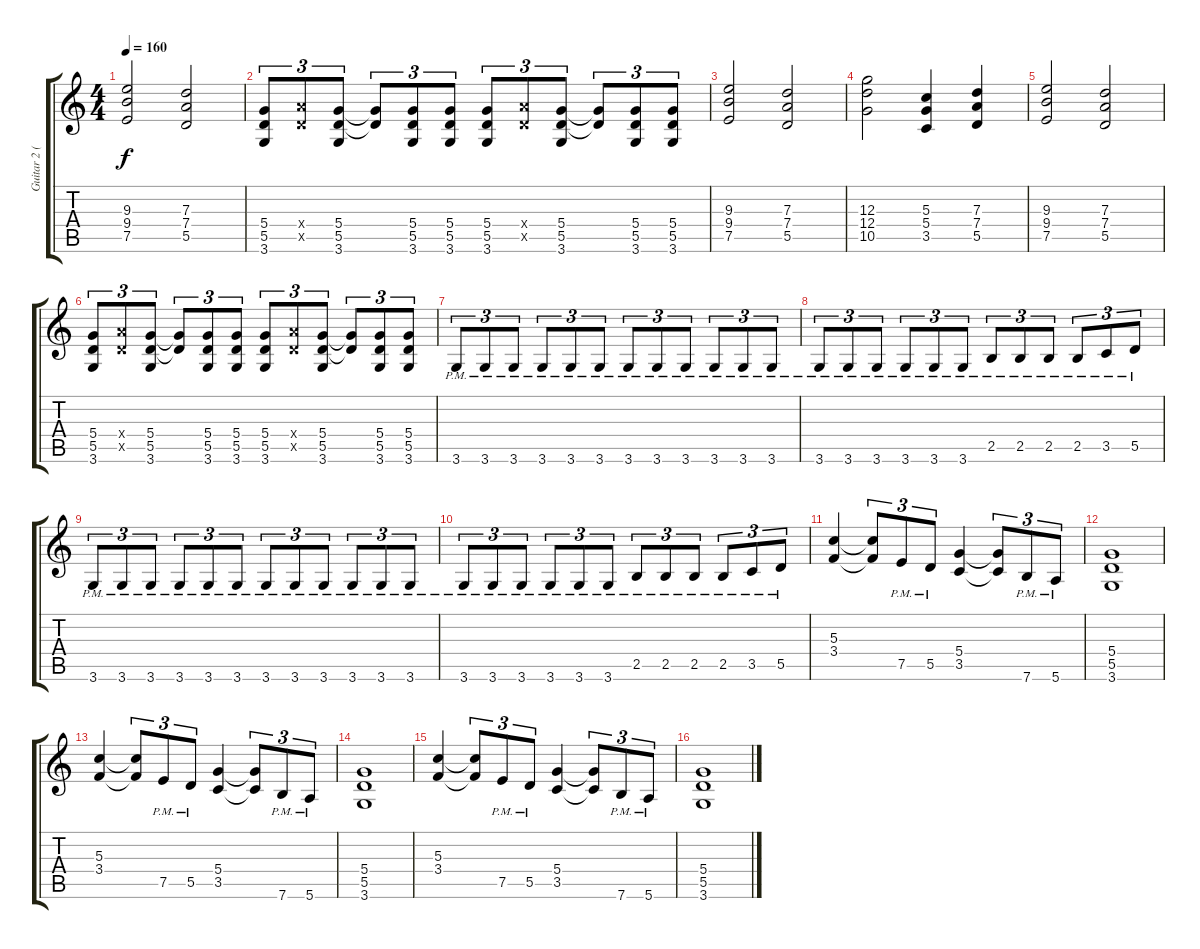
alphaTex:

\track ("Guitar 2 (Smith)" "Guitar 2 (") {instrument distortionguitar}
\staff {score tabs}
\tuning (E4 B3 G3 D3 A2 E2) {hide}
\ts (4 4)
\tempo 160
\clef g2
\ks c
(9.3 9.4 7.5).2{dy f} (7.3 7.4 5.5).2 |
(5.4 5.5 3.6).8{tu (3 2)} (7.4{x} 5.5{x}).8{tu (3 2)} (5.4 5.5 3.6).8{tu (3 2)} (5.4{t} 5.5{t}).8{tu (3 2)} (5.4 5.5 3.6).8{tu (3 2)} (5.4 5.5 3.6).8{tu (3 2)} (5.4 5.5 3.6).8{tu (3 2)} (7.4{x} 5.5{x}).8{tu (3 2)} (5.4 5.5 3.6).8{tu (3 2)} (5.4{t} 5.5{t}).8{tu (3 2)} (5.4 5.5 3.6).8{tu (3 2)} (5.4 5.5 3.6).8{tu (3 2)} |
(9.3 9.4 7.5).2 (7.3 7.4 5.5).2 |
(12.3 12.4 10.5).2 (5.3 5.4 3.5).4 (7.3 7.4 5.5).4 |
(9.3 9.4 7.5).2 (7.3 7.4 5.5).2 |
(5.4 5.5 3.6).8{tu (3 2)} (7.4{x} 5.5{x}).8{tu (3 2)} (5.4 5.5 3.6).8{tu (3 2)} (5.4{t} 5.5{t}).8{tu (3 2)} (5.4 5.5 3.6).8{tu (3 2)} (5.4 5.5 3.6).8{tu (3 2)} (5.4 5.5 3.6).8{tu (3 2)} (7.4{x} 5.5{x}).8{tu (3 2)} (5.4 5.5 3.6).8{tu (3 2)} (5.4{t} 5.5{t}).8{tu (3 2)} (5.4 5.5 3.6).8{tu (3 2)} (5.4 5.5 3.6).8{tu (3 2)} |
3.6{pm}.8{tu (3 2)} 3.6{pm}.8{tu (3 2)} 3.6{pm}.8{tu (3 2)} 3.6{pm}.8{tu (3 2)} 3.6{pm}.8{tu (3 2)} 3.6{pm}.8{tu (3 2)} 3.6{pm}.8{tu (3 2)} 3.6{pm}.8{tu (3 2)} 3.6{pm}.8{tu (3 2)} 3.6{pm}.8{tu (3 2)} 3.6{pm}.8{tu (3 2)} 3.6{pm}.8{tu (3 2)} |
3.6{pm}.8{tu (3 2)} 3.6{pm}.8{tu (3 2)} 3.6{pm}.8{tu (3 2)} 3.6{pm}.8{tu (3 2)} 3.6{pm}.8{tu (3 2)} 3.6{pm}.8{tu (3 2)} 2.5{pm}.8{tu (3 2)} 2.5{pm}.8{tu (3 2)} 2.5{pm}.8{tu (3 2)} 2.5{pm}.8{tu (3 2)} 3.5{pm}.8{tu (3 2)} 5.5{pm}.8{tu (3 2)} |
3.6{pm}.8{tu (3 2)} 3.6{pm}.8{tu (3 2)} 3.6{pm}.8{tu (3 2)} 3.6{pm}.8{tu (3 2)} 3.6{pm}.8{tu (3 2)} 3.6{pm}.8{tu (3 2)} 3.6{pm}.8{tu (3 2)} 3.6{pm}.8{tu (3 2)} 3.6{pm}.8{tu (3 2)} 3.6{pm}.8{tu (3 2)} 3.6{pm}.8{tu (3 2)} 3.6{pm}.8{tu (3 2)} |
3.6{pm}.8{tu (3 2)} 3.6{pm}.8{tu (3 2)} 3.6{pm}.8{tu (3 2)} 3.6{pm}.8{tu (3 2)} 3.6{pm}.8{tu (3 2)} 3.6{pm}.8{tu (3 2)} 2.5{pm}.8{tu (3 2)} 2.5{pm}.8{tu (3 2)} 2.5{pm}.8{tu (3 2)} 2.5{pm}.8{tu (3 2)} 3.5{pm}.8{tu (3 2)} 5.5{pm}.8{tu (3 2)} |
(5.3 3.4).4 (5.3{t} 3.4{t}).8{tu (3 2)} 7.5{pm}.8{tu (3 2)} 5.5{pm}.8{tu (3 2)} (5.4 3.5).4 (5.4{t} 3.5{t}).8{tu (3 2)} 7.6{pm}.8{tu (3 2)} 5.6{pm}.8{tu (3 2)} |
(5.4 5.5 3.6).1 |
(5.3 3.4).4 (5.3{t} 3.4{t}).8{tu (3 2)} 7.5{pm}.8{tu (3 2)} 5.5{pm}.8{tu (3 2)} (5.4 3.5).4 (5.4{t} 3.5{t}).8{tu (3 2)} 7.6{pm}.8{tu (3 2)} 5.6{pm}.8{tu (3 2)} |
(5.4 5.5 3.6).1 |
(5.3 3.4).4 (5.3{t} 3.4{t}).8{tu (3 2)} 7.5{pm}.8{tu (3 2)} 5.5{pm}.8{tu (3 2)} (5.4 3.5).4 (5.4{t} 3.5{t}).8{tu (3 2)} 7.6{pm}.8{tu (3 2)} 5.6{pm}.8{tu (3 2)} |
(5.4 5.5 3.6).1
